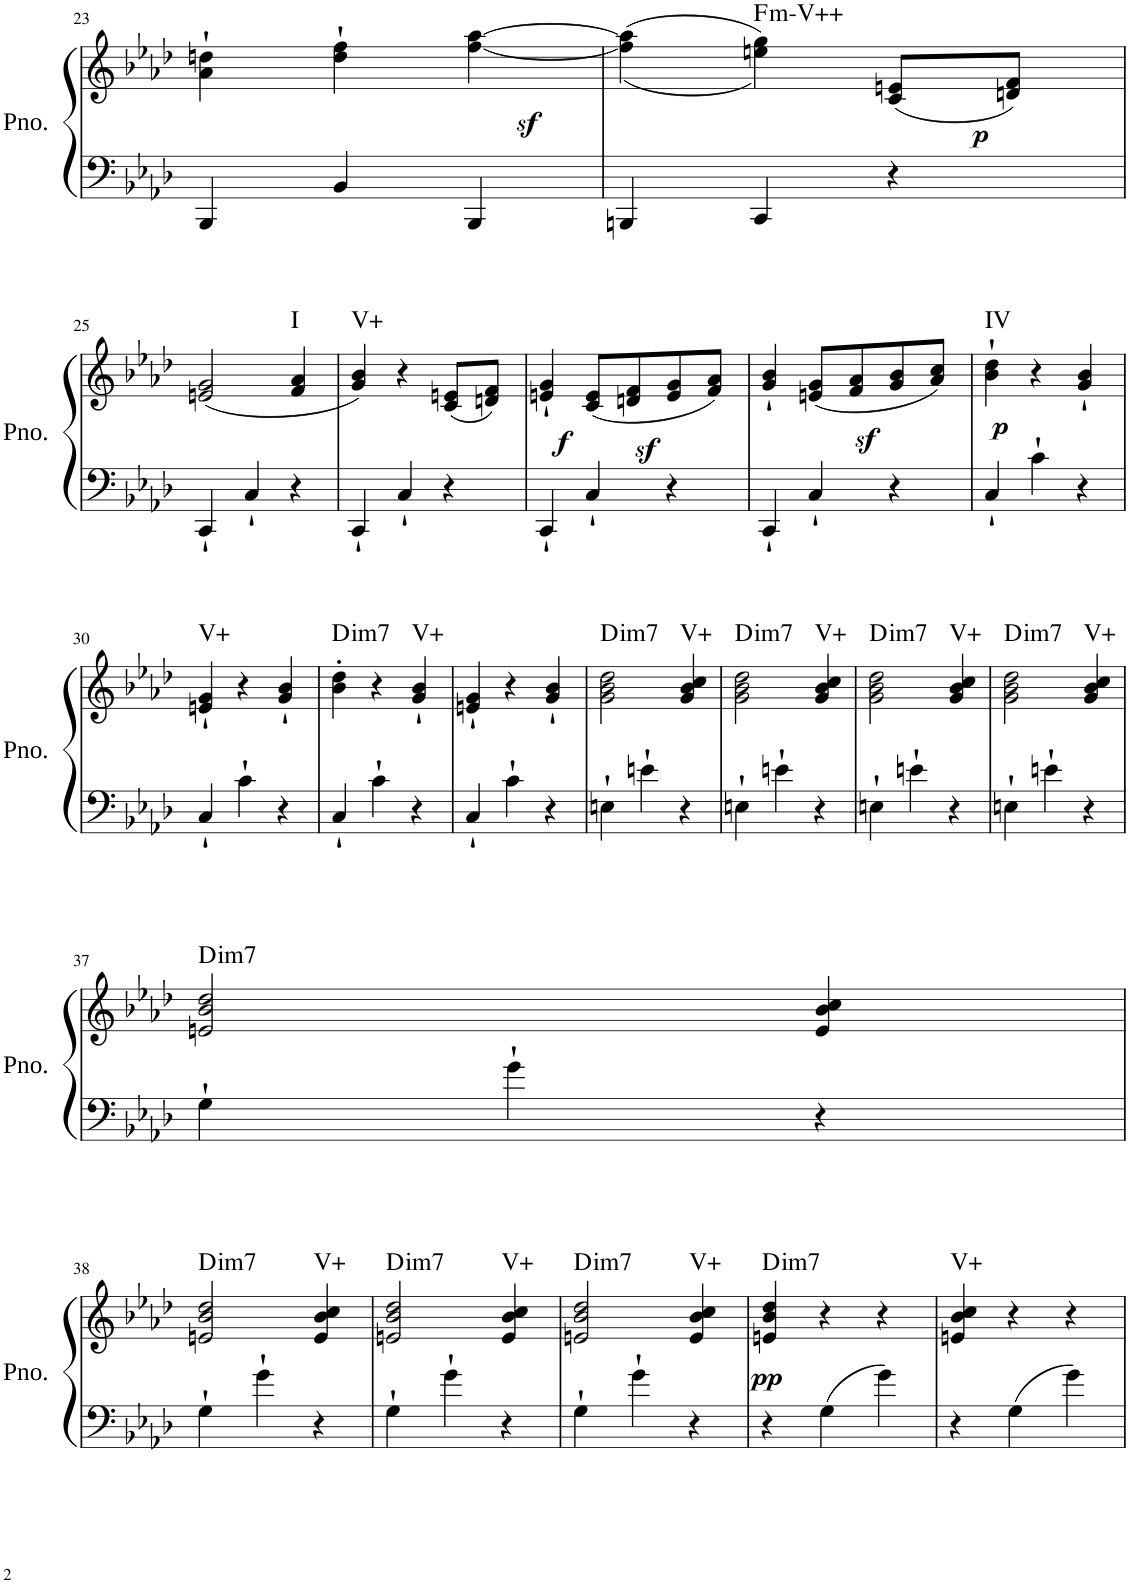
**kern	**kern	**dynam	**harte
*part1	*part1	*part1	*part1
*staff2	*staff1	*staff1/2	*
*I"Piano	*	*	*
*I'Pno.	*	*	*
!!LO:PB:g=z
*clefF4	*clefG2	*	*
*k[b-e-a-d-]	*k[b-e-a-d-]	*	*
*M3/4	*M3/4	*	*
=23	=23	=23	=23
4BBB-/	4a-\'` 4ddn\'`	.	.
4BB-/	4dd\'` 4ff\'`	.	.
4BBB-/	[<4ff\z< [4aa-\z<	.	.
=24	=24	=24	=24
4BBBn/	((<4ff\] 4aa-\]	.	.
!	!	!	!LO:H:kt=m
4CC/	4een\ 4gg\))	.	F:(b3,#5)
!	!	!LO:DY:b	!
4r	(8c/ 8en/L	p	.
.	8dn/ 8f/J)	.	.
!!LO:LB:g=z
=25	=25	=25	=25
4CC'`/	(2en/ 2g/	.	.
4C'`/	.	.	.
!	!	!	!LO:H:kt=I
4r	4f/ 4a-/	.	N
=26	=26	=26	=26
!	!	!	!LO:H:kt=V+
4CC'`/	4g/ 4b-/)	.	N
4C'`/	4r	.	.
!	!	!LO:DY:b	!
4r	(8c/ 8en/L	f	.
.	8dn/ 8f/J)	.	.
=27	=27	=27	=27
4CC'`/	4en/'` 4g/'`	.	.
4C'`/	(8c/z< 8e/z<L	.	.
.	8dn/ 8f/	.	.
4r	8e/ 8g/	.	.
.	8f/ 8a-/J)	.	.
=28	=28	=28	=28
4CC'`/	4g/'` 4b-/'`	.	.
4C'`/	(8en/z< 8g/z<L	.	.
.	8f/ 8a-/	.	.
4r	8g/ 8b-/	.	.
.	8a-/ 8cc/J)	.	.
=29	=29	=29	=29
!	!	!LO:DY:b	!LO:H:kt=IV
4C'`/	4b-\'` 4dd-\'`	p	N
4c'`\	4r	.	.
4r	4g/'` 4b-/'`	.	.
!!LO:LB:g=z
=30	=30	=30	=30
!	!	!	!LO:H:kt=V+
4C'`/	4en/'` 4g/'`	.	N
4c'`\	4r	.	.
4r	4g/'` 4b-/'`	.	.
=31	=31	=31	=31
!	!	!	!LO:H:kt=im
4C'`/	4b-\' 4dd-\'	.	.
4c'`\	4r	.	.
!	!	!	!LO:H:kt=V+
4r	4g/'` 4b-/'`	.	N
=32	=32	=32	=32
4C'`/	4en/'` 4g/'`	.	.
4c'`\	4r	.	.
4r	4g/'` 4b-/'`	.	.
=33	=33	=33	=33
!	!	!	!LO:H:kt=im
4En'`\	2g\ 2b-\ 2dd-\	.	.
4en'`\	.	.	.
!	!	!	!LO:H:kt=V+
4r	4g/ 4b-/ 4cc/	.	N
=34	=34	=34	=34
!	!	!	!LO:H:kt=im
4En'`\	2g\ 2b-\ 2dd-\	.	.
4en'`\	.	.	.
!	!	!	!LO:H:kt=V+
4r	4g/ 4b-/ 4cc/	.	N
=35	=35	=35	=35
!	!	!	!LO:H:kt=im
4En'`\	2g\ 2b-\ 2dd-\	.	.
4en'`\	.	.	.
!	!	!	!LO:H:kt=V+
4r	4g/ 4b-/ 4cc/	.	N
=36	=36	=36	=36
!	!	!	!LO:H:kt=im
4En'`\	2g\ 2b-\ 2dd-\	.	.
4en'`\	.	.	.
!	!	!	!LO:H:kt=V+
4r	4g/ 4b-/ 4cc/	.	N
!!LO:LB:g=z
=37	=37	=37	=37
!	!	!	!LO:H:kt=im
4G'`\	2en/ 2b-/ 2dd-/	.	.
4g'`\	.	.	.
4r	4e/ 4b-/ 4cc/	.	.
!!LO:LB:g=z
=38	=38	=38	=38
!	!	!	!LO:H:kt=im
4G'`\	2en/ 2b-/ 2dd-/	.	.
4g'`\	.	.	.
!	!	!	!LO:H:kt=V+
4r	4e/ 4b-/ 4cc/	.	N
=39	=39	=39	=39
!	!	!	!LO:H:kt=im
4G'`\	2en/ 2b-/ 2dd-/	.	.
4g'`\	.	.	.
!	!	!	!LO:H:kt=V+
4r	4e/ 4b-/ 4cc/	.	N
=40	=40	=40	=40
!	!	!	!LO:H:kt=im
4G'`\	2en/ 2b-/ 2dd-/	.	.
4g'`\	.	.	.
!	!	!	!LO:H:kt=V+
4r	4e/ 4b-/ 4cc/	.	N
=41	=41	=41	=41
!	!	!LO:DY:b	!LO:H:kt=im
4r	4en/ 4b-/ 4dd-/	pp	.
4G\	4r	.	.
4g\	4r	.	.
=42	=42	=42	=42
!	!	!	!LO:H:kt=V+
4r	4en/ 4b-/ 4cc/	.	N
4G\	4r	.	.
4g\	4r	.	.
=	=	=	=
*-	*-	*-	*-
